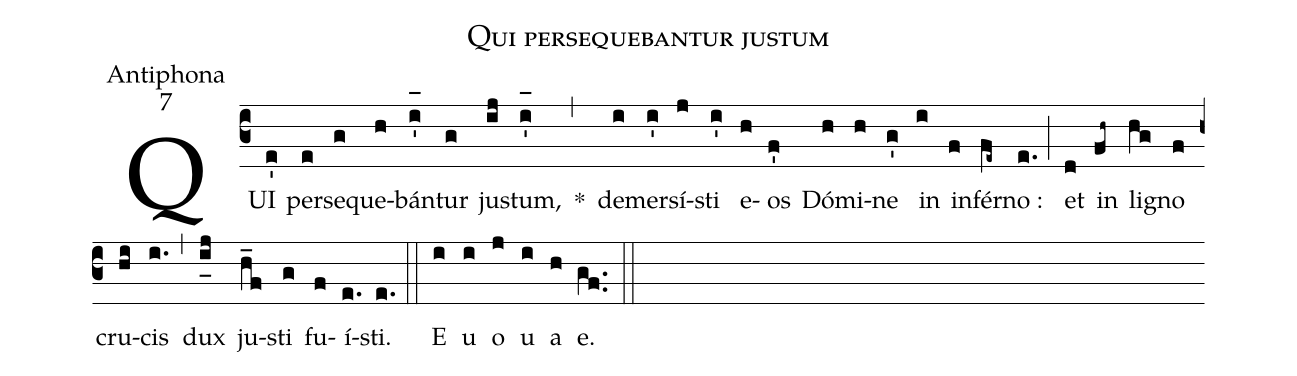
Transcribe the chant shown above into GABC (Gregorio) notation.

name:Qui persequebantur justum;
office-part:Antiphona;
mode:7;
%%
(c3) QUI(e') per(e)se(g)que(h)bán(i'_[oh:h])tur(g) ju(ij)stum,(i'_[oh:h]) *(,) de(i)mer(i')sí(j)sti(i') e(h)os(f') Dó(h)mi(h)ne(g') in(i) in(f)fér(fe~)no :(e.) (;) et(d) in(fh~) li(hg)gno(f) cru(hi)cis(i.) (,) dux(i_[uh:l]j) ju(h_f)sti(g) fu(f)í(e.)sti.(e.) (::) <eu>E(i) u(i) o(j) u(i) a(h) e.</eu>(gf..) (::)
